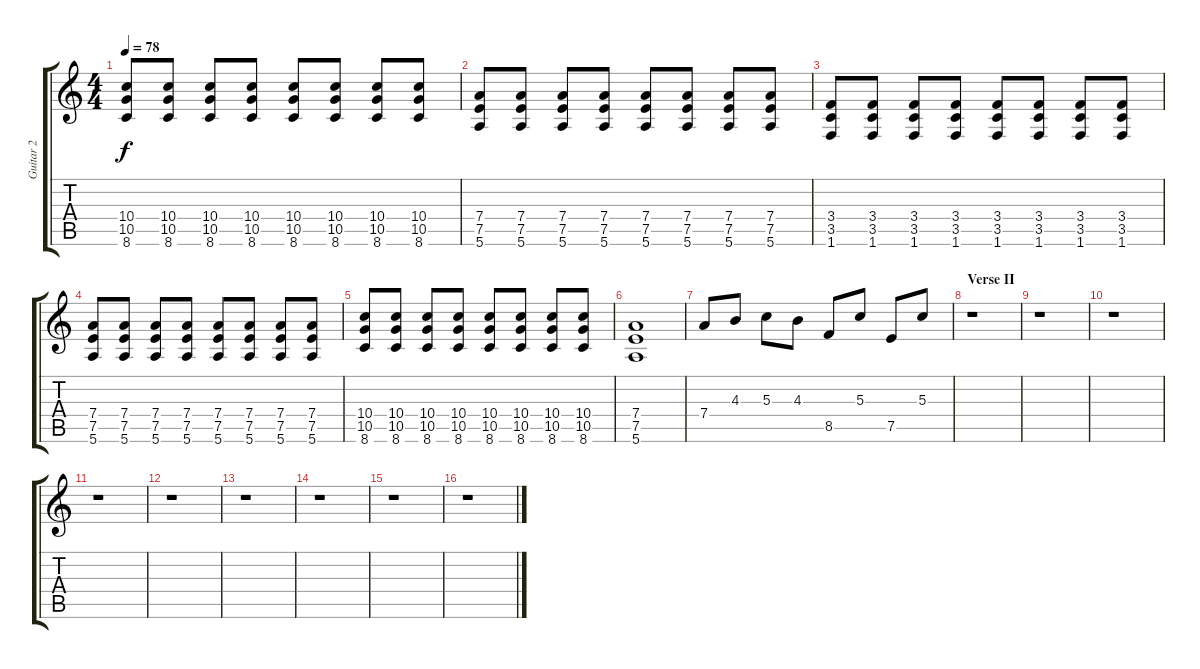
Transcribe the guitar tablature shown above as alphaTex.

\track ("Guitar 2" "Guitar 2") {instrument distortionguitar}
\staff {score tabs}
\tuning (E4 B3 G3 D3 A2 E2) {hide}
\ts (4 4)
\tempo 78
\clef g2
\ks c
(10.4 10.5 8.6).8{dy f} (10.4 10.5 8.6).8 (10.4 10.5 8.6).8 (10.4 10.5 8.6).8 (10.4 10.5 8.6).8 (10.4 10.5 8.6).8 (10.4 10.5 8.6).8 (10.4 10.5 8.6).8 |
(7.4 7.5 5.6).8 (7.4 7.5 5.6).8 (7.4 7.5 5.6).8 (7.4 7.5 5.6).8 (7.4 7.5 5.6).8 (7.4 7.5 5.6).8 (7.4 7.5 5.6).8 (7.4 7.5 5.6).8 |
(3.4 3.5 1.6).8 (3.4 3.5 1.6).8 (3.4 3.5 1.6).8 (3.4 3.5 1.6).8 (3.4 3.5 1.6).8 (3.4 3.5 1.6).8 (3.4 3.5 1.6).8 (3.4 3.5 1.6).8 |
(7.4 7.5 5.6).8 (7.4 7.5 5.6).8 (7.4 7.5 5.6).8 (7.4 7.5 5.6).8 (7.4 7.5 5.6).8 (7.4 7.5 5.6).8 (7.4 7.5 5.6).8 (7.4 7.5 5.6).8 |
(10.4 10.5 8.6).8 (10.4 10.5 8.6).8 (10.4 10.5 8.6).8 (10.4 10.5 8.6).8 (10.4 10.5 8.6).8 (10.4 10.5 8.6).8 (10.4 10.5 8.6).8 (10.4 10.5 8.6).8 |
(7.4 7.5 5.6).1 |
7.4.8 4.3.8 5.3.8 4.3.8 8.5.8 5.3.8 7.5.8 5.3.8 |
\section ("" "Verse II")
r.1 |
r.1 |
r.1 |
r.1 |
r.1 |
r.1 |
r.1 |
r.1 |
r.1
